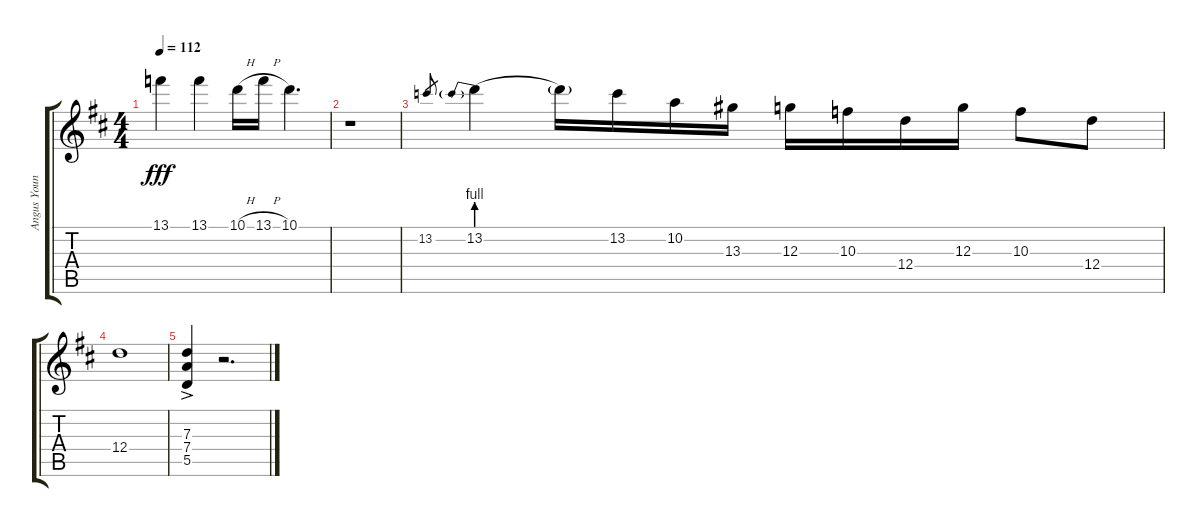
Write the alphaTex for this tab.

\track ("Angus Young" "Angus Youn") {instrument distortionguitar}
\staff {score tabs}
\tuning (E4 B3 G3 D3 A2 E2) {hide}
\ts (4 4)
\tempo 112
\clef g2
\ks d
13.1{t}.4{dy fff} 13.1.4 10.1{h}.16 13.1{h}.16 10.1.4{d} |
r.1 |
13.2.8{gr} 13.2{be (prebend 0 4 60 4)}.4 13.2{t}.16 13.2.16 10.2.16 13.3.16 12.3.16 10.3.16 12.4.16 12.3.16 10.3.8 12.4.8 |
12.4.1 |
(7.3{ac} 7.4{ac} 5.5{ac}).4 r.2{d}
